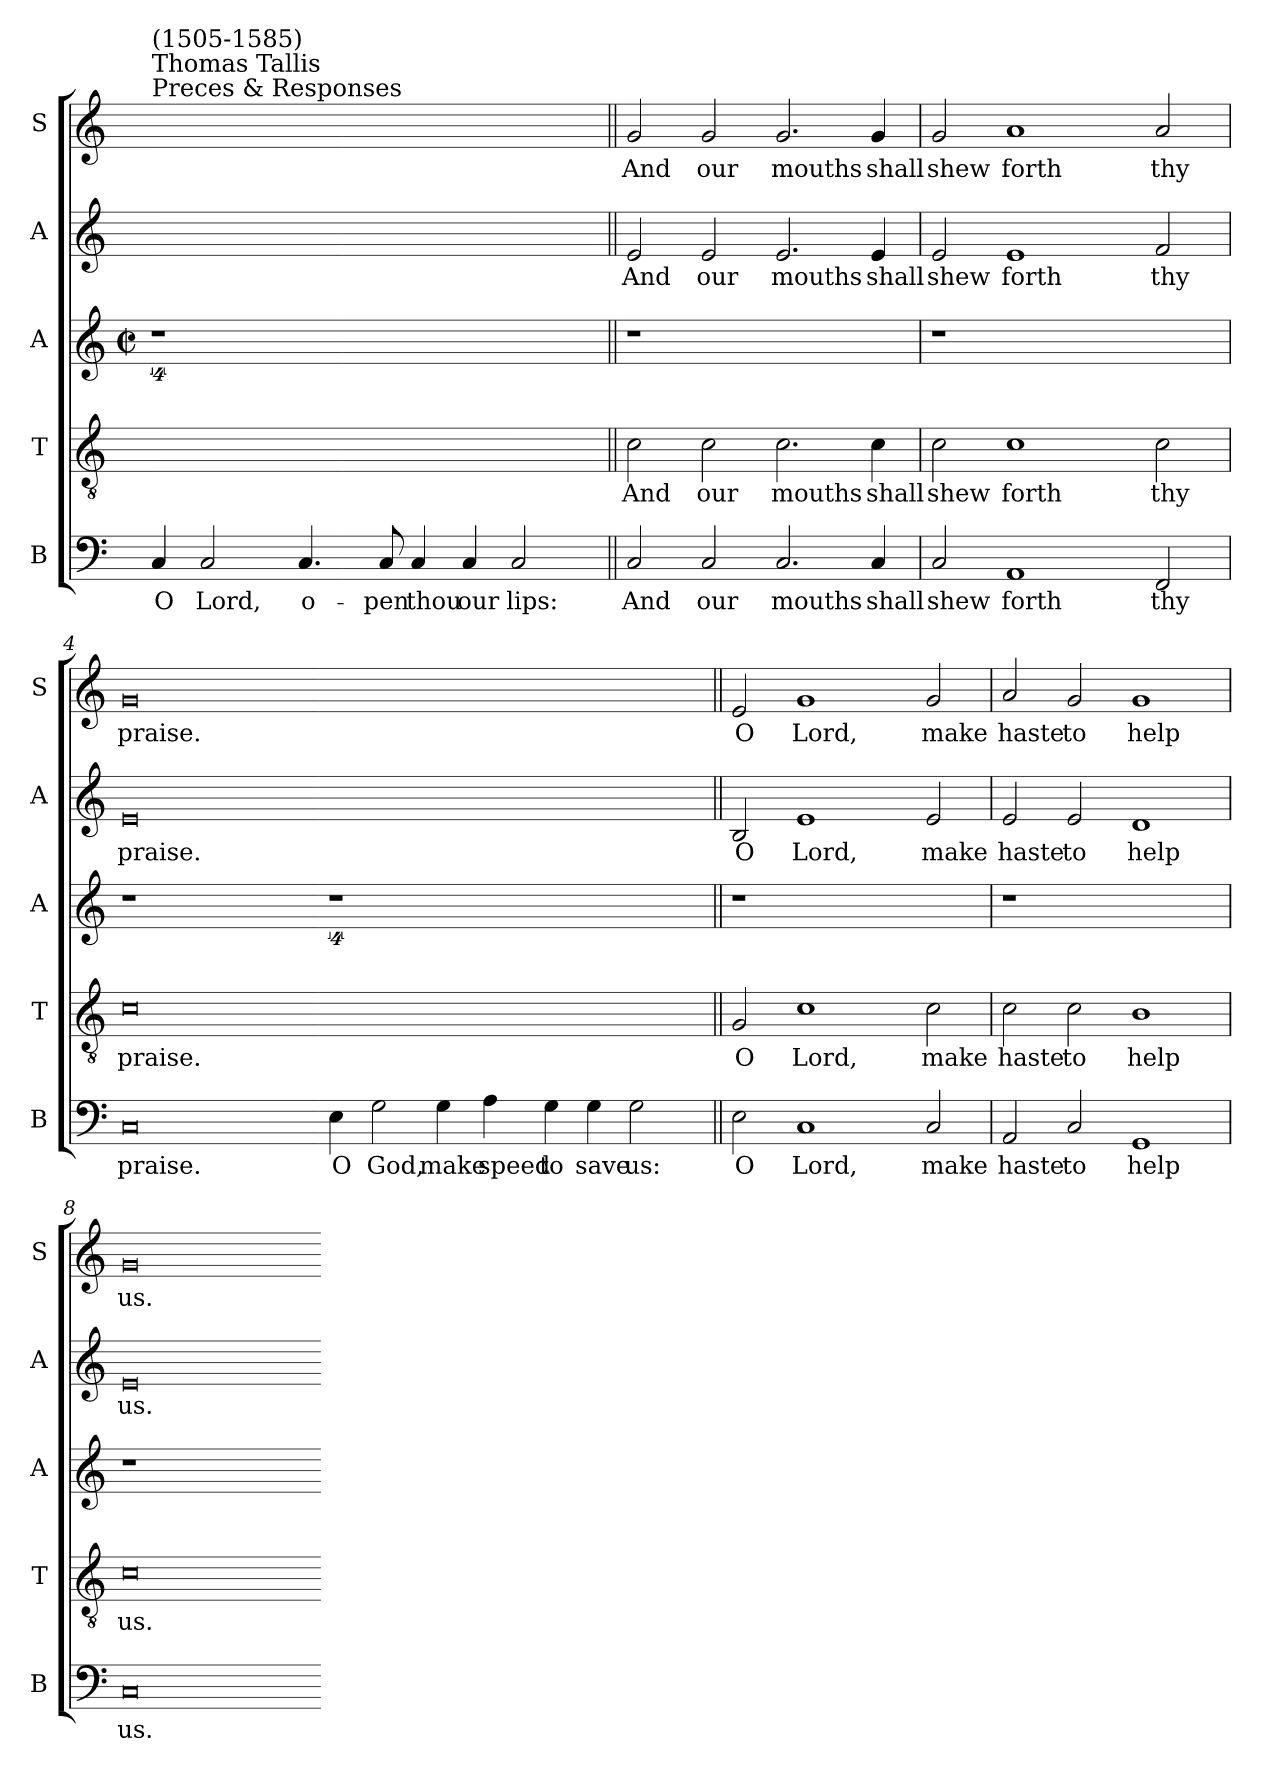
**kern	**text	**kern	**text	**kern	**kern	**text	**kern	**text
*part5	*part5	*part4	*part4	*part3	*part2	*part2	*part1	*part1
*staff5	*staff5	*staff4	*staff4	*staff3	*staff2	*staff2	*staff1	*staff1
*I"B	*	*I"T	*	*I"A	*I"A	*	*I"S	*
*I'B	*	*I'T	*	*I'A	*I'A	*	*I'S	*
*clefF4	*	*clefGv2	*	*clefG2	*clefG2	*	*clefG2	*
*k[]	*	*k[]	*	*k[]	*k[]	*	*k[]	*
*	*	*	*	*M2/2	*	*	*	*
*	*	*	*	*met(c|)	*	*	*	*
*MM180	*	*MM180	*	*MM180	*MM180	*	*MM140	*
=1	=1	=1	=1	=1	=1	=1	=1	=1
!	!	!	!	!	!	!	!LO:TX:a:t=Preces & Responses	!
!	!	!	!	!	!	!	!LO:TX:a:t=Thomas Tallis	!
!	!	!	!	!	!	!	!LO:TX:a:t=(1505-1585)	!
!	!LO:LY:b	!	!	!	!	!	!	!
4C/	O	2ryy	.	4%9r	2ryy	.	2ryy	.
!	!LO:LY:b	!	!	!	!	!	!	!
2C/	Lord,	.	.	.	.	.	.	.
.	.	2ryy	.	.	2ryy	.	2ryy	.
!	!LO:LY:b	!	!	!	!	!	!	!
4.C/	o-	.	.	.	.	.	.	.
.	.	2ryy	.	.	2ryy	.	2ryy	.
!	!LO:LY:b	!	!	!	!	!	!	!
8C/	-pen	.	.	.	.	.	.	.
!	!LO:LY:b	!	!	!	!	!	!	!
4C/	thou	.	.	.	.	.	.	.
!	!LO:LY:b	!	!	!	!	!	!	!
4C/	our	2ryy	.	.	2ryy	.	2ryy	.
!	!LO:LY:b	!	!	!	!	!	!	!
2C/	lips:	.	.	.	.	.	.	.
.	.	4ryy	.	.	4ryy	.	4ryy	.
=2||	=2||	=2||	=2||	=2||	=2||	=2||	=2||	=2||
*	*	*	*	*	*	*	*MM240	*
!	!LO:LY:b	!	!LO:LY:b	!	!	!LO:LY:b	!	!LO:LY:b
2C/	And	2c\	And	1r	2e/	And	2g/	And
!	!LO:LY:b	!	!LO:LY:b	!	!	!LO:LY:b	!	!LO:LY:b
2C/	our	2c\	our	.	2e/	our	2g/	our
!	!LO:LY:b	!	!LO:LY:b	!	!	!LO:LY:b	!	!LO:LY:b
2.C/	mouths	2.c\	mouths	1ryy	2.e/	mouths	2.g/	mouths
!	!LO:LY:b	!	!LO:LY:b	!	!	!LO:LY:b	!	!LO:LY:b
4C/	shall	4c\	shall	.	4e/	shall	4g/	shall
=3	=3	=3	=3	=3	=3	=3	=3	=3
!	!LO:LY:b	!	!LO:LY:b	!	!	!LO:LY:b	!	!LO:LY:b
2C/	shew	2c\	shew	1r	2e/	shew	2g/	shew
!	!LO:LY:b	!	!LO:LY:b	!	!	!LO:LY:b	!	!LO:LY:b
1AA	forth	1c	forth	.	1e	forth	1a	forth
.	.	.	.	1ryy	.	.	.	.
!	!LO:LY:b	!	!LO:LY:b	!	!	!LO:LY:b	!	!LO:LY:b
2FF/	thy	2c\	thy	.	2f/	thy	2a/	thy
=4	=4	=4	=4	=4	=4	=4	=4	=4
!	!LO:LY:b	!	!LO:LY:b	!	!	!LO:LY:b	!	!LO:LY:b
0C	praise.	0c	praise.	1r	0e	praise.	0g	praise.
.	.	.	.	1ryy	.	.	.	.
!!LO:LB:g=z
=5-	=5-	=5-	=5-	=5-	=5-	=5-	=5-	=5-
*	*	*	*	*	*	*	*MM140	*
!	!LO:LY:b	!	!	!	!	!	!	!
4E\	O	0ryy	.	4%9r	0ryy	.	0ryy	.
!	!LO:LY:b	!	!	!	!	!	!	!
2G\	God,	.	.	.	.	.	.	.
!	!LO:LY:b	!	!	!	!	!	!	!
4G\	make	.	.	.	.	.	.	.
!	!LO:LY:b	!	!	!	!	!	!	!
4A\	speed	.	.	.	.	.	.	.
!	!LO:LY:b	!	!	!	!	!	!	!
4G\	to	.	.	.	.	.	.	.
!	!LO:LY:b	!	!	!	!	!	!	!
4G\	save	.	.	.	.	.	.	.
!	!LO:LY:b	!	!	!	!	!	!	!
2G\	us:	.	.	.	.	.	.	.
.	.	4ryy	.	.	4ryy	.	4ryy	.
=6||	=6||	=6||	=6||	=6||	=6||	=6||	=6||	=6||
*	*	*	*	*	*	*	*MM240	*
!	!LO:LY:b	!	!LO:LY:b	!	!	!LO:LY:b	!	!LO:LY:b
2E\	O	2G/	O	1r	2B/	O	2e/	O
!	!LO:LY:b	!	!LO:LY:b	!	!	!LO:LY:b	!	!LO:LY:b
1C	Lord,	1c	Lord,	.	1e	Lord,	1g	Lord,
.	.	.	.	1ryy	.	.	.	.
!	!LO:LY:b	!	!LO:LY:b	!	!	!LO:LY:b	!	!LO:LY:b
2C/	make	2c\	make	.	2e/	make	2g/	make
=7	=7	=7	=7	=7	=7	=7	=7	=7
!	!LO:LY:b	!	!LO:LY:b	!	!	!LO:LY:b	!	!LO:LY:b
2AA/	haste	2c\	haste	1r	2e/	haste	2a/	haste
!	!LO:LY:b	!	!LO:LY:b	!	!	!LO:LY:b	!	!LO:LY:b
2C/	to	2c\	to	.	2e/	to	2g/	to
!	!LO:LY:b	!	!LO:LY:b	!	!	!LO:LY:b	!	!LO:LY:b
1GG	help	1B	help	1ryy	1d	help	1g	help
=8	=8	=8	=8	=8	=8	=8	=8	=8
!	!LO:LY:b	!	!LO:LY:b	!	!	!LO:LY:b	!	!LO:LY:b
0C	us.	0c	us.	1r	0e	us.	0g	us.
.	.	.	.	1ryy	.	.	.	.
=-	=-	=-	=-	=-	=-	=-	=-	=-
*-	*-	*-	*-	*-	*-	*-	*-	*-
